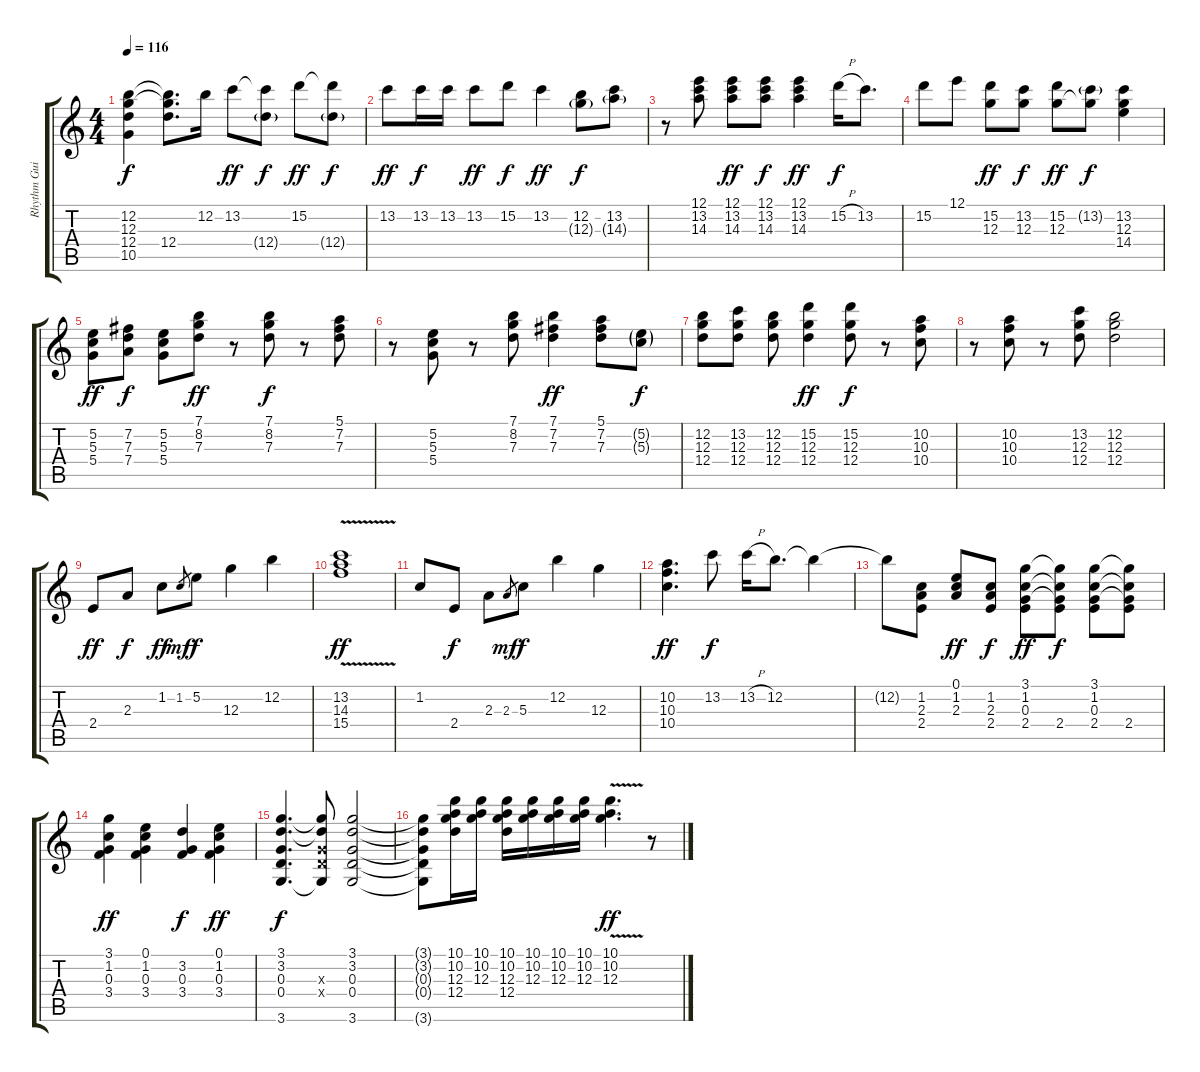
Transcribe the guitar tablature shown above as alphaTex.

\track ("Rhythm Guitar 2" "Rhythm Gui") {instrument overdrivenguitar}
\staff {score tabs}
\tuning (E4 B3 G3 D3 A2 E2) {hide}
\ts (4 4)
\tempo 116
\clef g2
\ks c
(12.2 12.3 12.4 10.5).4{dy f} (12.2{t} 12.3{t} 12.4).8{d} 12.2.16 13.2.8{dy ff} (13.2{t} 12.4{g}).8{dy f} 15.2.8{dy ff} (15.2{t} 12.4{g}).8{dy f} |
13.2.8{dy ff} 13.2.16{dy f} 13.2.16 13.2.8{dy ff} 15.2.8{dy f} 13.2.4{dy ff} (12.2 12.3{g}).8{dy f} (13.2 14.3{g}).8 |
r.8 (12.1 13.2 14.3).8 (12.1 13.2 14.3).8{dy ff} (12.1 13.2 14.3).8{dy f} (12.1 13.2 14.3).4{dy ff} 15.2{h}.16{dy f} 13.2.8{d} |
15.2.8 12.1.8 (15.2 12.3).8{dy ff} (13.2 12.3).8{dy f} (15.2 12.3).8{dy ff} (13.2{g} 12.3{t}).8{dy f} (13.2 12.3 14.4).4 |
(5.2 5.3 5.4).8{dy ff} (7.2 7.3 7.4).8{dy f} (5.2 5.3 5.4).8 (7.1 8.2 7.3).8{dy ff} r.8 (7.1 8.2 7.3).8{dy f} r.8 (5.1 7.2 7.3).8 |
r.8 (5.2 5.3 5.4).8 r.8 (7.1 8.2 7.3).8 (7.1 7.2 7.3).4{dy ff} (5.1 7.2 7.3).8 (5.2{g} 5.3{g}).8{dy f} |
(12.2 12.3 12.4).8 (13.2 12.3 12.4).8 (12.2 12.3 12.4).8 (15.2 12.3 12.4).4{dy ff} (15.2 12.3 12.4).8{dy f} r.8 (10.2 10.3 10.4).8 |
r.8 (10.2 10.3 10.4).8 r.8 (13.2 12.3 12.4).8 (12.2 12.3 12.4).2 |
2.4.8{dy ff} 2.3.8{dy f} 1.2.8{dy ff} 1.2.8{gr dy mf} 5.2.8{dy f} 12.3.4 12.2.4 |
(13.2{v} 14.3{v} 15.4{v}).1{dy ff} |
1.2.8 2.4.8{dy f} 2.3.8 2.3.8{gr dy mf} 5.3.8{dy f} 12.2.4 12.3.4 |
(10.2 10.3 10.4).4{d dy ff} 13.2.8{dy f} 13.2{h}.16 12.2.8{d} 12.2{t}.4 |
12.2{t}.8 (1.2 2.3 2.4).8 (0.1 1.2 2.3).8{dy ff} (1.2 2.3 2.4).8{dy f} (3.1 1.2 0.3 2.4).8{dy ff} (3.1{t} 1.2{t} 0.3{t} 2.4).8{dy f} (3.1 1.2 0.3 2.4).8 (3.1{t} 1.2{t} 0.3{t} 2.4).8 |
(3.1 1.2 0.3 3.4).4{dy ff} (0.1 1.2 0.3 3.4).4 (3.2 0.3 3.4).4{dy f} (0.1 1.2 0.3 3.4).4{dy ff} |
(3.1 3.2 0.3 0.4 3.6).4{d dy f} (3.1{t} 3.2{t} 0.3{x} 0.4{x} 3.6{t}).8 (3.1 3.2 0.3 0.4 3.6).2 |
(3.1{t} 3.2{t} 0.3{t} 0.4{t} 3.6{t}).8 (10.1 10.2 12.3 12.4).16 (10.1 10.2 12.3).16 (10.1 10.2 12.3 12.4).16 (10.1 10.2 12.3).16 (10.1 10.2 12.3).16 (10.1 10.2 12.3).16 (10.1{v} 10.2{v} 12.3{v}).4{d dy ff} r.8
